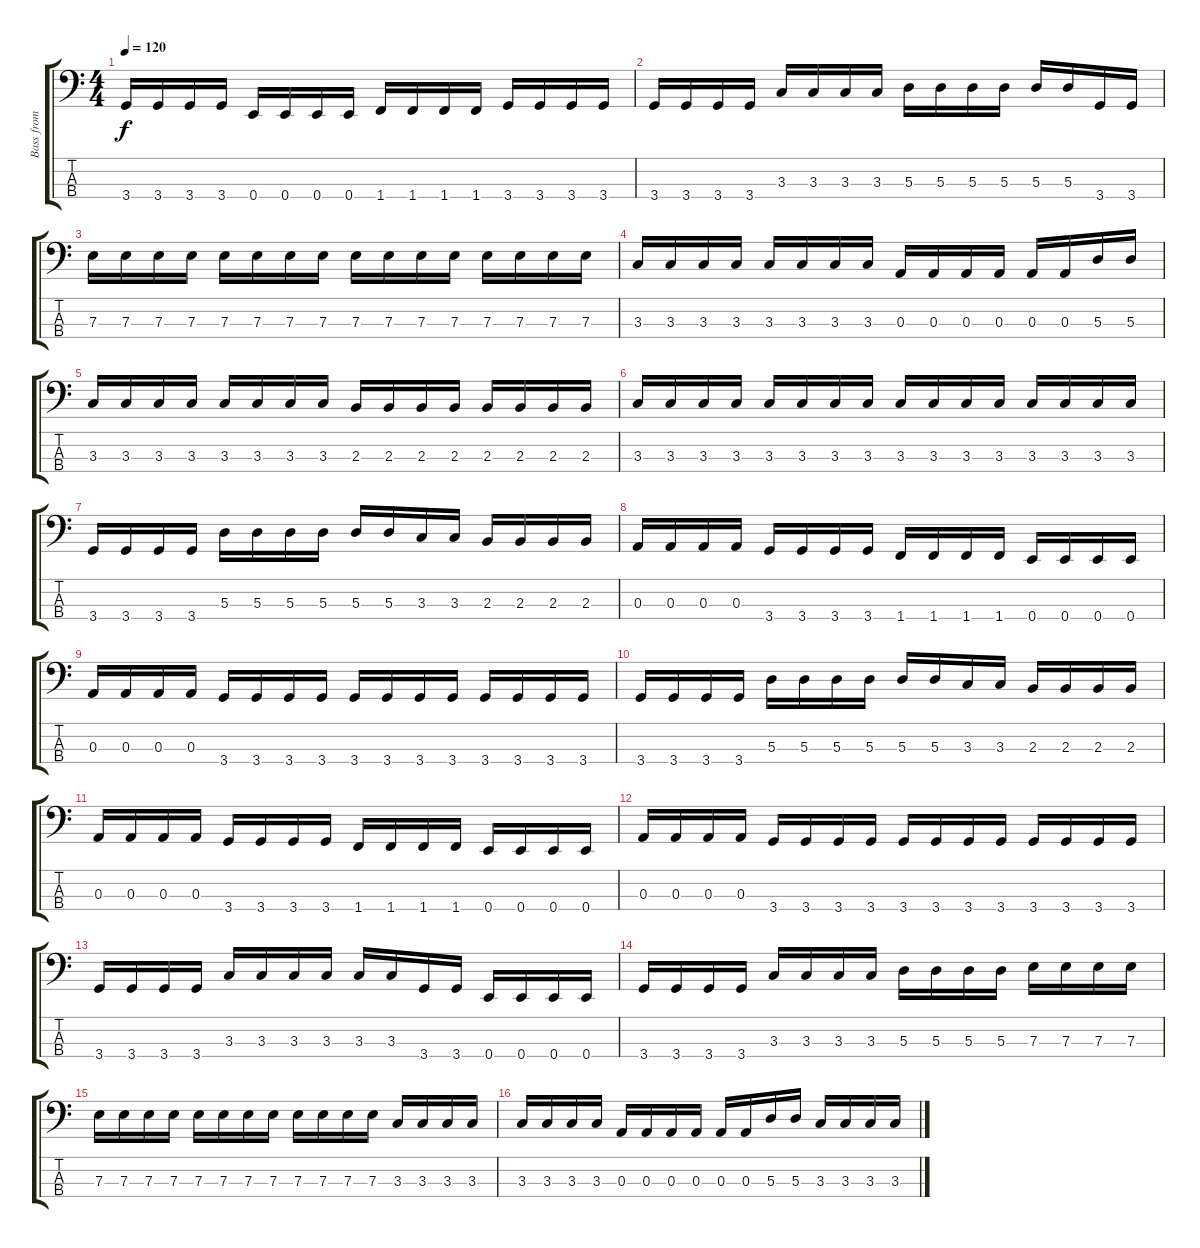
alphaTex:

\track ("Bass from Hell" "Bass from ") {instrument electricbassfinger}
\staff {score tabs}
\tuning (G2 D2 A1 E1) {hide}
\ts (4 4)
\tempo 120
\clef f4
\ks c
3.4.16{dy f instrument electricbassfinger} 3.4.16 3.4.16 3.4.16 0.4.16 0.4.16 0.4.16 0.4.16 1.4.16 1.4.16 1.4.16 1.4.16 3.4.16 3.4.16 3.4.16 3.4.16 |
3.4.16 3.4.16 3.4.16 3.4.16 3.3.16 3.3.16 3.3.16 3.3.16 5.3.16 5.3.16 5.3.16 5.3.16 5.3.16 5.3.16 3.4.16 3.4.16 |
7.3.16 7.3.16 7.3.16 7.3.16 7.3.16 7.3.16 7.3.16 7.3.16 7.3.16 7.3.16 7.3.16 7.3.16 7.3.16 7.3.16 7.3.16 7.3.16 |
3.3.16 3.3.16 3.3.16 3.3.16 3.3.16 3.3.16 3.3.16 3.3.16 0.3.16 0.3.16 0.3.16 0.3.16 0.3.16 0.3.16 5.3.16 5.3.16 |
3.3.16 3.3.16 3.3.16 3.3.16 3.3.16 3.3.16 3.3.16 3.3.16 2.3.16 2.3.16 2.3.16 2.3.16 2.3.16 2.3.16 2.3.16 2.3.16 |
3.3.16 3.3.16 3.3.16 3.3.16 3.3.16 3.3.16 3.3.16 3.3.16 3.3.16 3.3.16 3.3.16 3.3.16 3.3.16 3.3.16 3.3.16 3.3.16 |
3.4.16 3.4.16 3.4.16 3.4.16 5.3.16 5.3.16 5.3.16 5.3.16 5.3.16 5.3.16 3.3.16 3.3.16 2.3.16 2.3.16 2.3.16 2.3.16 |
0.3.16 0.3.16 0.3.16 0.3.16 3.4.16 3.4.16 3.4.16 3.4.16 1.4.16 1.4.16 1.4.16 1.4.16 0.4.16 0.4.16 0.4.16 0.4.16 |
0.3.16 0.3.16 0.3.16 0.3.16 3.4.16 3.4.16 3.4.16 3.4.16 3.4.16 3.4.16 3.4.16 3.4.16 3.4.16 3.4.16 3.4.16 3.4.16 |
3.4.16 3.4.16 3.4.16 3.4.16 5.3.16 5.3.16 5.3.16 5.3.16 5.3.16 5.3.16 3.3.16 3.3.16 2.3.16 2.3.16 2.3.16 2.3.16 |
0.3.16 0.3.16 0.3.16 0.3.16 3.4.16 3.4.16 3.4.16 3.4.16 1.4.16 1.4.16 1.4.16 1.4.16 0.4.16 0.4.16 0.4.16 0.4.16 |
0.3.16 0.3.16 0.3.16 0.3.16 3.4.16 3.4.16 3.4.16 3.4.16 3.4.16 3.4.16 3.4.16 3.4.16 3.4.16 3.4.16 3.4.16 3.4.16 |
3.4.16 3.4.16 3.4.16 3.4.16 3.3.16 3.3.16 3.3.16 3.3.16 3.3.16 3.3.16 3.4.16 3.4.16 0.4.16 0.4.16 0.4.16 0.4.16 |
3.4.16 3.4.16 3.4.16 3.4.16 3.3.16 3.3.16 3.3.16 3.3.16 5.3.16 5.3.16 5.3.16 5.3.16 7.3.16 7.3.16 7.3.16 7.3.16 |
7.3.16 7.3.16 7.3.16 7.3.16 7.3.16 7.3.16 7.3.16 7.3.16 7.3.16 7.3.16 7.3.16 7.3.16 3.3.16 3.3.16 3.3.16 3.3.16 |
3.3.16 3.3.16 3.3.16 3.3.16 0.3.16 0.3.16 0.3.16 0.3.16 0.3.16 0.3.16 5.3.16 5.3.16 3.3.16 3.3.16 3.3.16 3.3.16
